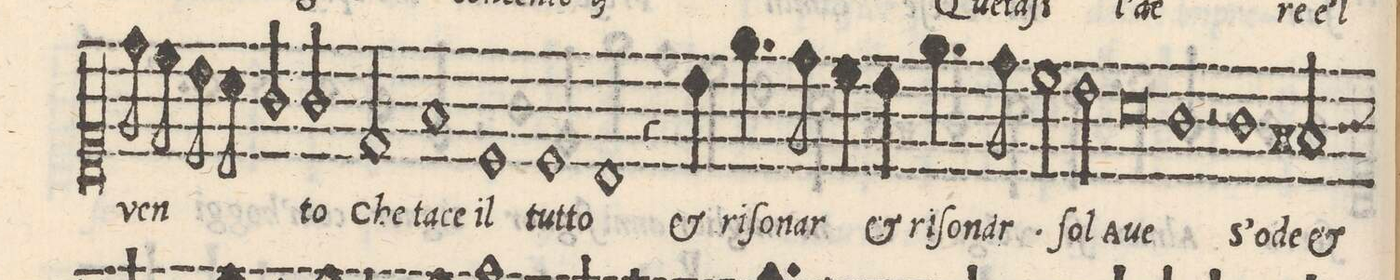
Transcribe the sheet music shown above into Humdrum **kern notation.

**kern	**text
*I"CANTO	*
*clefC1	*
*k[]	*
*met(C)	*
*M2/1	*
8dd\	ven-
8cc\	.
8b\	.
8a\	.
2g/	.
2g/	-to
2d/	che
=14-	=14-
1fny	ta-
1c	ce_il
=15-	=15-
1c	tut-
1B	-to
=16-	=16-
4r	.
4b\	e
4.ee\	ri-
8dd\	-ſo-
4cc\	-nar
4b\	e
4.ee\	ri-
8dd\	-ſo-
=17-	=17-
2cc\	-nar
2b\	ſol
0a	A-
=18-	=18-
1g	-ue
=19-	=19-
2r	.
1g	s'o-
2f#X/	de_e
*custos:g	*
=20-	=20-
*-	*-
